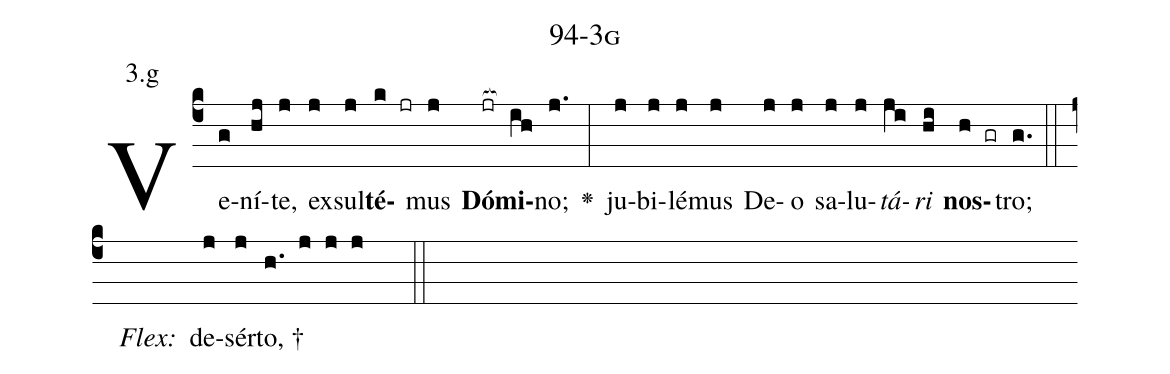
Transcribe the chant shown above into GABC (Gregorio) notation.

name: 94-3g;
annotation: 3.g;
%%
(c4)Ve(g)ní(hj)te,(j) ex(j)sul(j)<b>té</b>(k jr)mus(j) <b>Dó</b>(jr[ocb:1{])<b>mi</b>(ih[ocb:0}])no;(j.) <v>\greheightstar</v>(:) ju(j)bi(j)lé(j)mus(j) De(j)o(j) sa(j)lu(j)<i>tá</i>(ji)<i>ri</i>(hi) <b>nos</b>(h gr)tro;(g.) (::)
<i>Flex:</i>()  de(j)sér(j)to, †(h. j j j  ::)

%E(j) u(j) o(ji) u(hi) a(h) e.(g.) (::)
